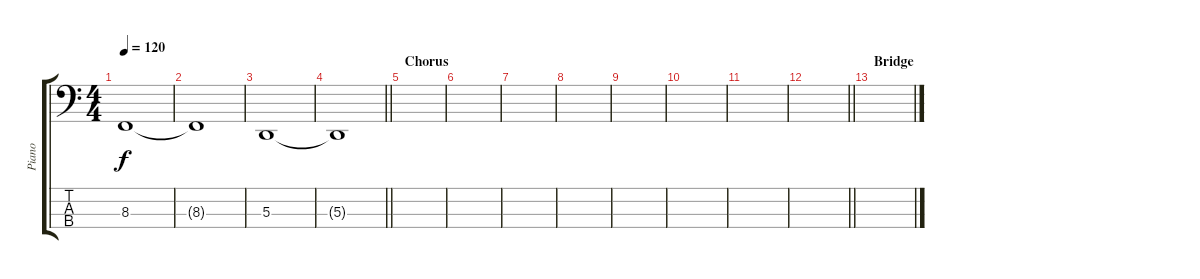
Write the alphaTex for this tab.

\track ("Piano" "Piano") {instrument acousticgrandpiano}
\staff {score tabs}
\tuning (G2 D2 A1 E1) {hide}
\ts (4 4)
\tempo 120
\clef f4
\ks c
8.3.1{dy f} |
8.3{t}.1 |
5.3.1 |
\barLineRight lightlight
5.3{t}.1 |
\section ("" "Chorus")
|
|
|
|
|
|
|
\barLineRight lightlight
|
\section ("" "Bridge")
